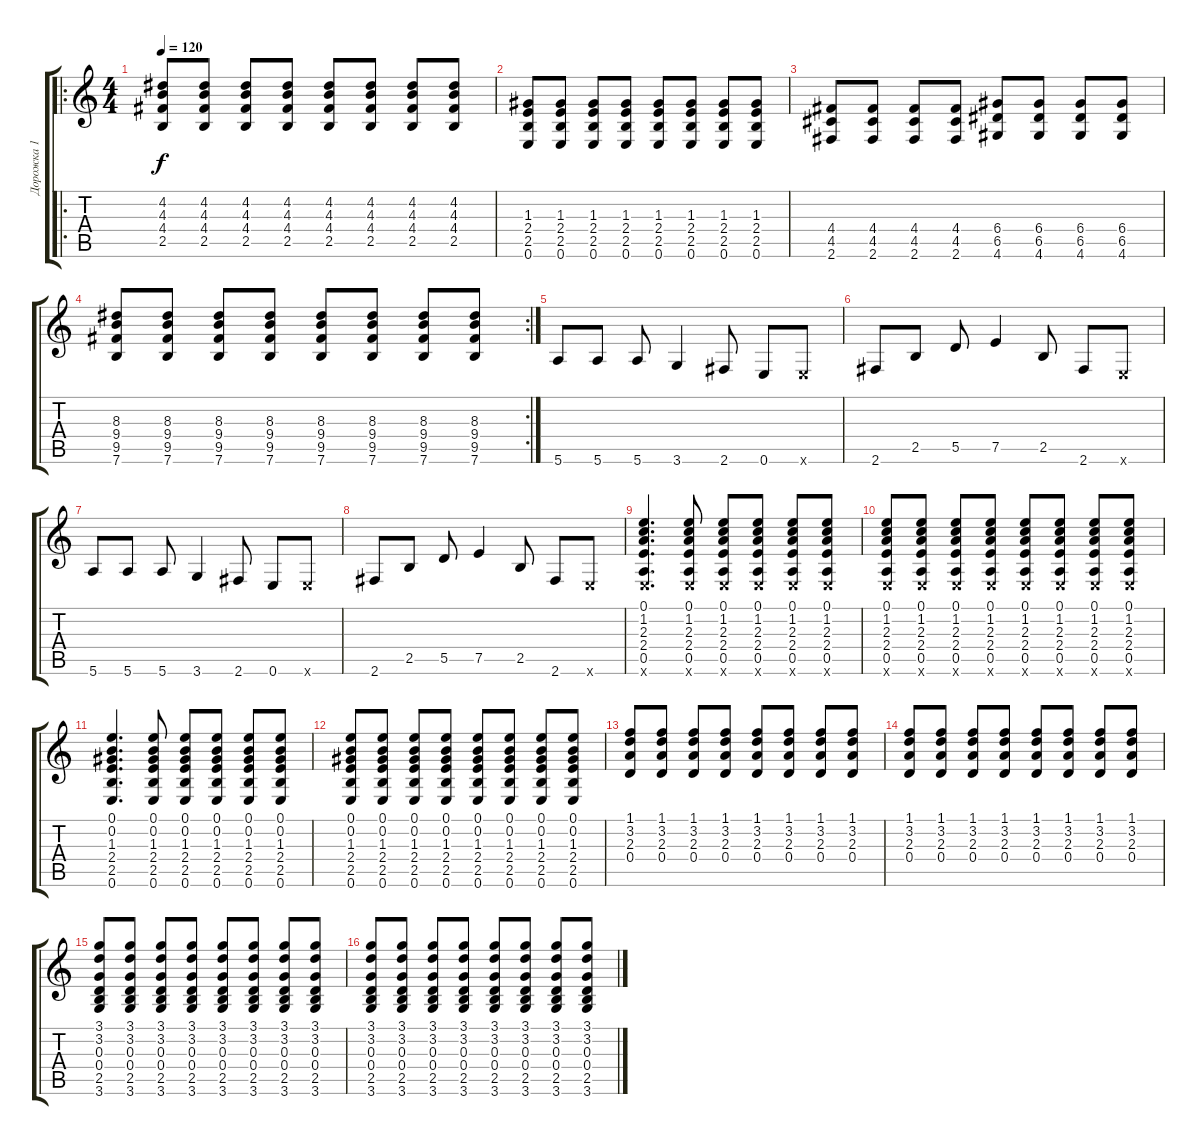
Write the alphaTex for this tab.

\track ("Дорожка 1" "Дорожка 1") {instrument acousticguitarsteel}
\staff {score tabs}
\tuning (E4 B3 G3 D3 A2 E2) {hide}
\ro
\ts (4 4)
\tempo 120
\clef g2
\ks c
(4.2 4.3 4.4 2.5).8{dy f} (4.2 4.3 4.4 2.5).8 (4.2 4.3 4.4 2.5).8 (4.2 4.3 4.4 2.5).8 (4.2 4.3 4.4 2.5).8 (4.2 4.3 4.4 2.5).8 (4.2 4.3 4.4 2.5).8 (4.2 4.3 4.4 2.5).8 |
(1.3 2.4 2.5 0.6).8 (1.3 2.4 2.5 0.6).8 (1.3 2.4 2.5 0.6).8 (1.3 2.4 2.5 0.6).8 (1.3 2.4 2.5 0.6).8 (1.3 2.4 2.5 0.6).8 (1.3 2.4 2.5 0.6).8 (1.3 2.4 2.5 0.6).8 |
(4.4 4.5 2.6).8 (4.4 4.5 2.6).8 (4.4 4.5 2.6).8 (4.4 4.5 2.6).8 (6.4 6.5 4.6).8 (6.4 6.5 4.6).8 (6.4 6.5 4.6).8 (6.4 6.5 4.6).8 |
\rc 2
(8.3 9.4 9.5 7.6).8 (8.3 9.4 9.5 7.6).8 (8.3 9.4 9.5 7.6).8 (8.3 9.4 9.5 7.6).8 (8.3 9.4 9.5 7.6).8 (8.3 9.4 9.5 7.6).8 (8.3 9.4 9.5 7.6).8 (8.3 9.4 9.5 7.6).8 |
5.6.8 5.6.8 5.6.8 3.6.4 2.6.8 0.6.8 0.6{x}.8 |
2.6.8 2.5.8 5.5.8 7.5.4 2.5.8 2.6.8 0.6{x}.8 |
5.6.8 5.6.8 5.6.8 3.6.4 2.6.8 0.6.8 0.6{x}.8 |
2.6.8 2.5.8 5.5.8 7.5.4 2.5.8 2.6.8 0.6{x}.8 |
(0.1 1.2 2.3 2.4 0.5 0.6{x}).4{d} (0.1 1.2 2.3 2.4 0.5 0.6{x}).8 (0.1 1.2 2.3 2.4 0.5 0.6{x}).8 (0.1 1.2 2.3 2.4 0.5 0.6{x}).8 (0.1 1.2 2.3 2.4 0.5 0.6{x}).8 (0.1 1.2 2.3 2.4 0.5 0.6{x}).8 |
(0.1 1.2 2.3 2.4 0.5 0.6{x}).8 (0.1 1.2 2.3 2.4 0.5 0.6{x}).8 (0.1 1.2 2.3 2.4 0.5 0.6{x}).8 (0.1 1.2 2.3 2.4 0.5 0.6{x}).8 (0.1 1.2 2.3 2.4 0.5 0.6{x}).8 (0.1 1.2 2.3 2.4 0.5 0.6{x}).8 (0.1 1.2 2.3 2.4 0.5 0.6{x}).8 (0.1 1.2 2.3 2.4 0.5 0.6{x}).8 |
(0.1 0.2 1.3 2.4 2.5 0.6).4{d} (0.1 0.2 1.3 2.4 2.5 0.6).8 (0.1 0.2 1.3 2.4 2.5 0.6).8 (0.1 0.2 1.3 2.4 2.5 0.6).8 (0.1 0.2 1.3 2.4 2.5 0.6).8 (0.1 0.2 1.3 2.4 2.5 0.6).8 |
(0.1 0.2 1.3 2.4 2.5 0.6).8 (0.1 0.2 1.3 2.4 2.5 0.6).8 (0.1 0.2 1.3 2.4 2.5 0.6).8 (0.1 0.2 1.3 2.4 2.5 0.6).8 (0.1 0.2 1.3 2.4 2.5 0.6).8 (0.1 0.2 1.3 2.4 2.5 0.6).8 (0.1 0.2 1.3 2.4 2.5 0.6).8 (0.1 0.2 1.3 2.4 2.5 0.6).8 |
(1.1 3.2 2.3 0.4).8 (1.1 3.2 2.3 0.4).8 (1.1 3.2 2.3 0.4).8 (1.1 3.2 2.3 0.4).8 (1.1 3.2 2.3 0.4).8 (1.1 3.2 2.3 0.4).8 (1.1 3.2 2.3 0.4).8 (1.1 3.2 2.3 0.4).8 |
(1.1 3.2 2.3 0.4).8 (1.1 3.2 2.3 0.4).8 (1.1 3.2 2.3 0.4).8 (1.1 3.2 2.3 0.4).8 (1.1 3.2 2.3 0.4).8 (1.1 3.2 2.3 0.4).8 (1.1 3.2 2.3 0.4).8 (1.1 3.2 2.3 0.4).8 |
(3.1 3.2 0.3 0.4 2.5 3.6).8 (3.1 3.2 0.3 0.4 2.5 3.6).8 (3.1 3.2 0.3 0.4 2.5 3.6).8 (3.1 3.2 0.3 0.4 2.5 3.6).8 (3.1 3.2 0.3 0.4 2.5 3.6).8 (3.1 3.2 0.3 0.4 2.5 3.6).8 (3.1 3.2 0.3 0.4 2.5 3.6).8 (3.1 3.2 0.3 0.4 2.5 3.6).8 |
(3.1 3.2 0.3 0.4 2.5 3.6).8 (3.1 3.2 0.3 0.4 2.5 3.6).8 (3.1 3.2 0.3 0.4 2.5 3.6).8 (3.1 3.2 0.3 0.4 2.5 3.6).8 (3.1 3.2 0.3 0.4 2.5 3.6).8 (3.1 3.2 0.3 0.4 2.5 3.6).8 (3.1 3.2 0.3 0.4 2.5 3.6).8 (3.1 3.2 0.3 0.4 2.5 3.6).8
